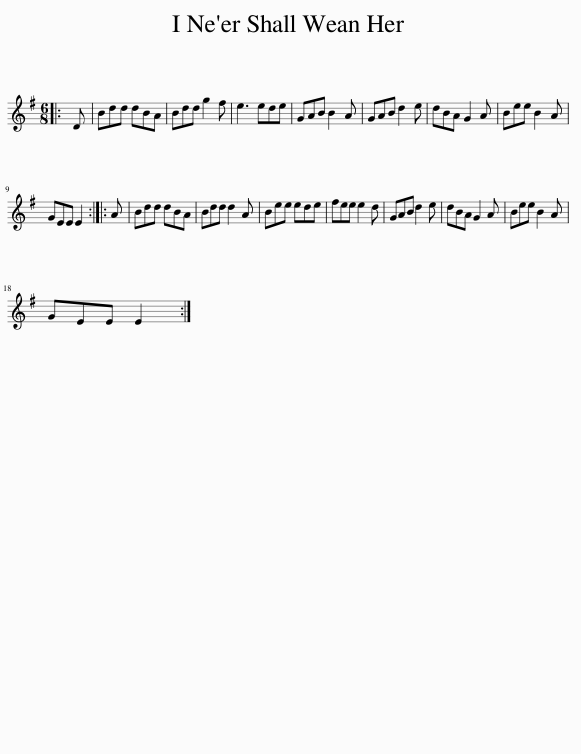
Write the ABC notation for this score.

X:1
L:1/8
M:6/8
I:linebreak $
K:Emin
V:1 treble
V:1
|: D | Bdd dBA | Bdd g2 f | e3 ede | GAB B2 A | %5
 GAB d2 e | dBA G2 A | Bee B2 A |$ GEE E2 :: A | %10
 Bdd dBA | Bdd d2 A | Bee ede | fee e2 d | GAB d2 e | %15
 dBA G2 A | Bee B2 A |$ GEE E2 :| %18
